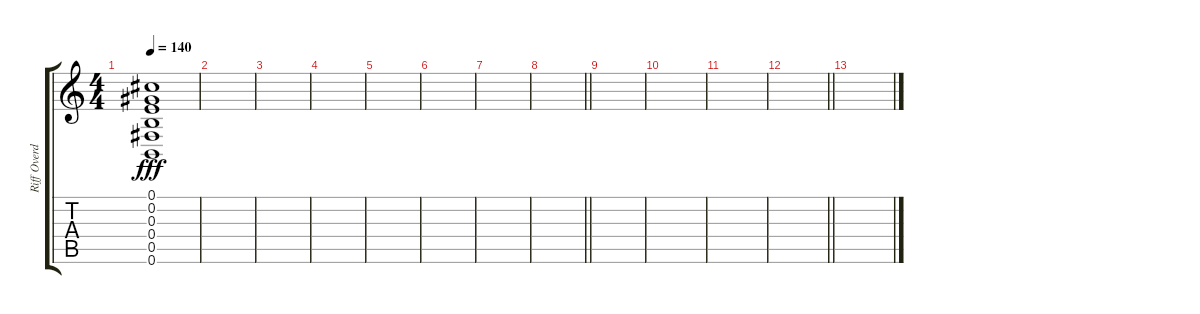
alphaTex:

\track ("Riff Overdub" "Riff Overd") {instrument distortionguitar}
\staff {score tabs}
\tuning (Db4 Ab3 E3 B2 Gb2 B1) {hide}
\ts (4 4)
\section ("" "")
\tempo 140
\clef g2
\ks c
(0.1 0.2 0.3 0.4 0.5 0.6).1{dy fff volume 16 balance 8 instrument taikodrum} |
|
|
|
|
|
|
\barLineRight lightlight
|
\section ("" "")
|
|
|
\barLineRight lightlight
|
\section ("" "")
